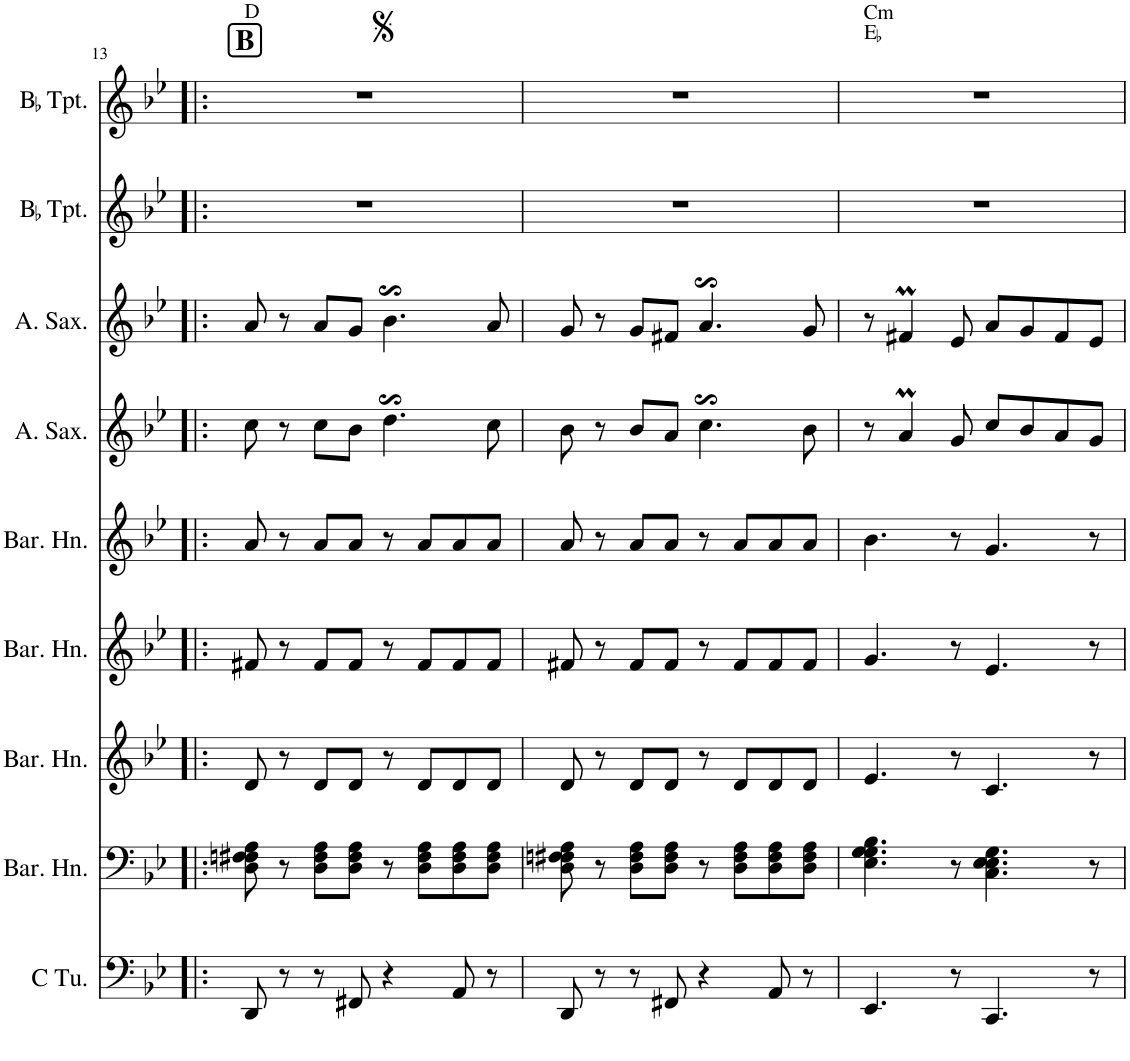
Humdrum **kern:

**kern	**kern	**kern	**kern	**kern	**kern	**kern	**kern	**kern
*part9	*part8	*part7	*part6	*part5	*part4	*part3	*part2	*part1
*staff9	*staff8	*staff7	*staff6	*staff5	*staff4	*staff3	*staff2	*staff1
*I"C Tuba	*I"Baritone Horn	*I"Baritone Horn	*I"Baritone Horn	*I"Baritone Horn	*I"Alto Saxophone	*I"Alto Saxophone	*I"BaccidentalFlat Trumpet	*I"BaccidentalFlat Trumpet
*I'C Tu.	*I'Bar. Hn.	*I'Bar. Hn.	*I'Bar. Hn.	*I'Bar. Hn.	*I'A. Sax.	*I'A. Sax.	*I'BaccidentalFlat Tpt.	*I'BaccidentalFlat Tpt.
!!LO:PB:g=z
*clefF4	*clefF4	*clefG2	*clefG2	*clefG2	*clefG2	*clefG2	*clefG2	*clefG2
*	*ITrd4c7	*ITrd4c7	*ITrd4c7	*ITrd4c7	*ITrd5c9	*ITrd5c9	*ITrd1c2	*ITrd1c2
*k[b-e-]	*k[b-e-]	*k[b-e-]	*k[b-e-]	*k[b-e-]	*k[b-e-]	*k[b-e-]	*k[b-e-]	*k[b-e-]
*M2/2	*M2/2	*M2/2	*M2/2	*M2/2	*M2/2	*M2/2	*M2/2	*M2/2
=13!|:	=13!|:	=13!|:	=13!|:	=13!|:	=13!|:	=13!|:	=13!|:	=13!|:
!	!	!	!	!	!	!	!	!LO:TX:a:B:t=B
!	!	!	!	!	!	!	!	!LO:TX:a:t=D
8DD/	8D\ 8Fn\ 8F#X\ 8A\	8d/	8f#X/	8a/	8cc\	8a/	1r	1r
8r	8r	8r	8r	8r	8r	8r	.	.
8r	8D\ 8F#\ 8A\L	8d/L	8f#/L	8a/L	8cc\L	8a/L	.	.
8FF#X/	8D\ 8F#\ 8A\J	8d/J	8f#/J	8a/J	8b-\J	8g/J	.	.
4r	8r	8r	8r	8r	4.dds$sS\	4.b-s$Ss\	.	.
.	8D\ 8F#\ 8A\L	8d/L	8f#/L	8a/L	.	.	.	.
8AA/	8D\ 8F#\ 8A\	8d/	8f#/	8a/	.	.	.	.
8r	8D\ 8F#\ 8A\J	8d/J	8f#/J	8a/J	8cc\	8a/	.	.
=14	=14	=14	=14	=14	=14	=14	=14	=14
8DD/	8D\ 8Fn\ 8F#X\ 8A\	8d/	8f#X/	8a/	8b-\	8g/	1r	1r
8r	8r	8r	8r	8r	8r	8r	.	.
8r	8D\ 8F#\ 8A\L	8d/L	8f#/L	8a/L	8b-/L	8g/L	.	.
8FF#X/	8D\ 8F#\ 8A\J	8d/J	8f#/J	8a/J	8a/J	8f#X/J	.	.
4r	8r	8r	8r	8r	4.ccs$SS\	4.as$sS/	.	.
.	8D\ 8F#\ 8A\L	8d/L	8f#/L	8a/L	.	.	.	.
8AA/	8D\ 8F#\ 8A\	8d/	8f#/	8a/	.	.	.	.
8r	8D\ 8F#\ 8A\J	8d/J	8f#/J	8a/J	8b-\	8g/	.	.
=15	=15	=15	=15	=15	=15	=15	=15	=15
!	!	!	!	!	!	!	!	!LO:TX:a:t=E
!	!	!	!	!	!	!	!	!LO:TX:a:t=Cm
4.EE-/	4.E-\ 4.G\ 4.G\ 4.B-\	4.e-/	4.g/	4.b-\	8r	8r	1r	1r
.	.	.	.	.	4am/	4f#Xm/	.	.
8r	8r	8r	8r	8r	8g/	8e-/	.	.
4.CC/	4.C\ 4.E-\ 4.E-\ 4.G\	4.c/	4.e-/	4.g/	8cc/L	8a/L	.	.
.	.	.	.	.	8b-/	8g/	.	.
.	.	.	.	.	8a/	8f#/	.	.
8r	8r	8r	8r	8r	8g/J	8e-/J	.	.
=	=	=	=	=	=	=	=	=
*-	*-	*-	*-	*-	*-	*-	*-	*-
